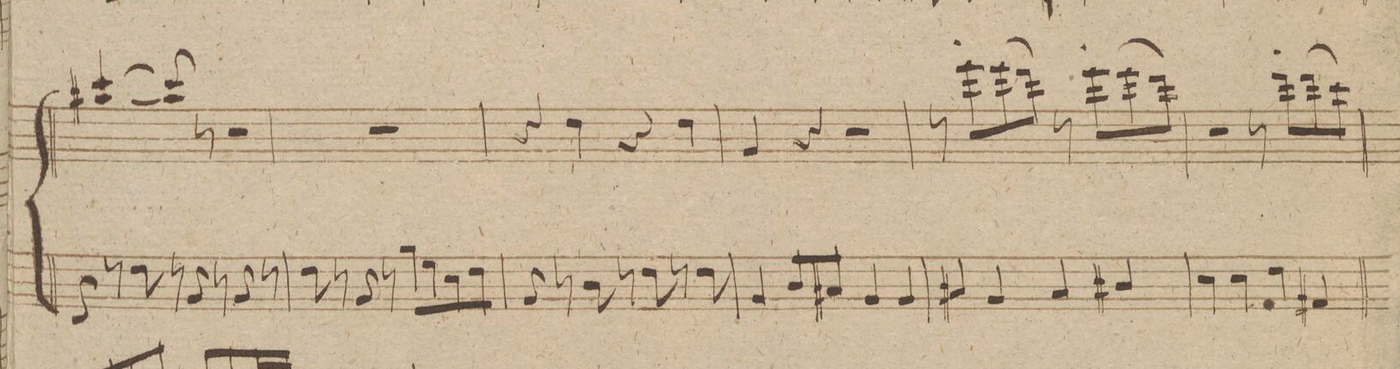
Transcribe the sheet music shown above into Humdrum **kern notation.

**kern	**dynam
*I"Organo	*
*clefF4	*
*k[f#]	*
*met(c)	*
*M4/4	*
[4e [4c	.
8e] 8c]	.
8r	.
2r	.
=26	=26
1r	.
=27	=27
4r	.
4F#	.
4r	.
4F#	.
=28	=28
4BB	.
4r	.
2r	.
=29	=29
8r	.
8g'L	.
(>8g	.
8f#J)	.
8r	.
8g'L	.
(>8g	.
8f#J)	.
=30	=30
2r	.
8r	.
8f#'L	.
(>8f#	.
8eJ)	.
=31	=31
*-	*-
